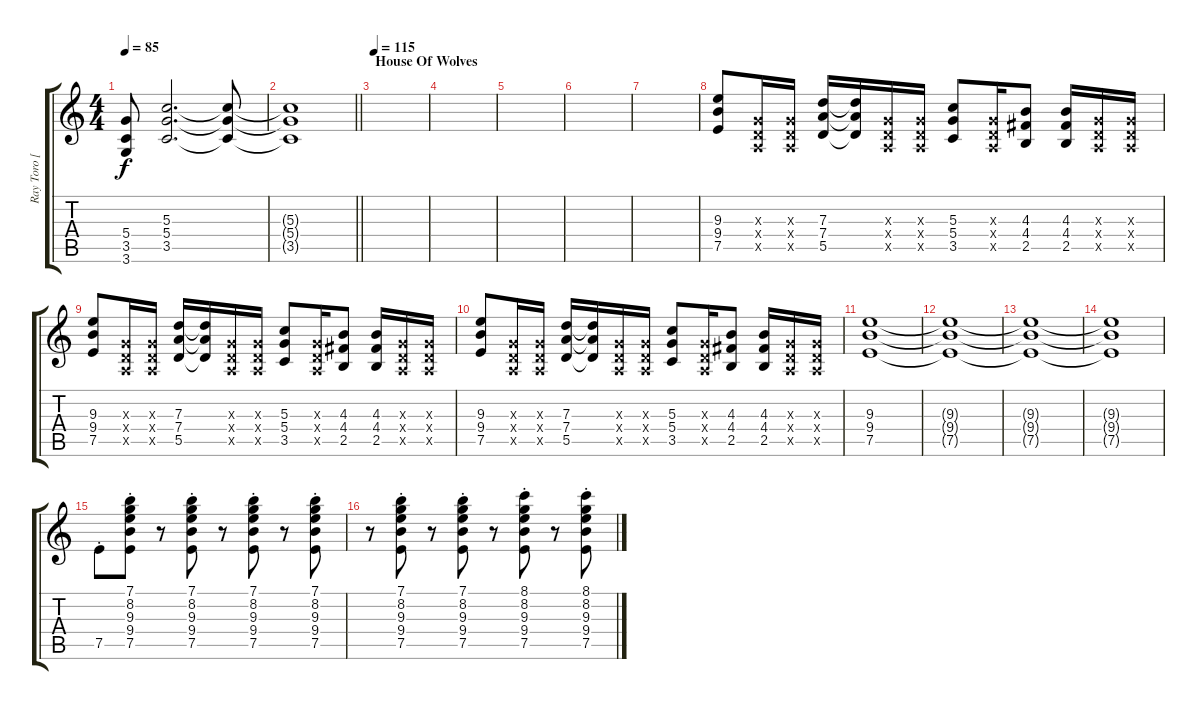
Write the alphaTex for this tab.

\track ("Ray Toro [Lead Guitar)" "Ray Toro [") {instrument overdrivenguitar}
\staff {score tabs}
\tuning (E4 B3 G3 D3 A2 E2) {hide}
\ts (4 4)
\tempo 85
\clef g2
\ks c
(5.4 3.5 3.6).8{dy f} (5.3 5.4 3.5).2{d volume 0} (5.3{t} 5.4{t} 3.5{t}).8 |
\barLineRight lightlight
(5.3{t} 5.4{t} 3.5{t}).1 |
\section ("" "House Of Wolves")
\tempo 115
|
|
|
|
|
(9.3 9.4 7.5).8{volume 14 instrument overdrivenguitar} (0.3{x} 0.4{x} 0.5{x}).16 (0.3{x} 0.4{x} 0.5{x}).16 (7.3 7.4 5.5).16 (7.3{t} 7.4{t} 5.5{t}).16 (0.3{x} 0.4{x} 0.5{x}).16 (0.3{x} 0.4{x} 0.5{x}).16 (5.3 5.4 3.5).8 (0.3{x} 0.4{x} 0.5{x}).16 (4.3 4.4 2.5).8 (4.3 4.4 2.5).16 (0.3{x} 0.4{x} 0.5{x}).16 (0.3{x} 0.4{x} 0.5{x}).16 |
(9.3 9.4 7.5).8 (0.3{x} 0.4{x} 0.5{x}).16 (0.3{x} 0.4{x} 0.5{x}).16 (7.3 7.4 5.5).16 (7.3{t} 7.4{t} 5.5{t}).16 (0.3{x} 0.4{x} 0.5{x}).16 (0.3{x} 0.4{x} 0.5{x}).16 (5.3 5.4 3.5).8 (0.3{x} 0.4{x} 0.5{x}).16 (4.3 4.4 2.5).8 (4.3 4.4 2.5).16 (0.3{x} 0.4{x} 0.5{x}).16 (0.3{x} 0.4{x} 0.5{x}).16 |
(9.3 9.4 7.5).8 (0.3{x} 0.4{x} 0.5{x}).16 (0.3{x} 0.4{x} 0.5{x}).16 (7.3 7.4 5.5).16 (7.3{t} 7.4{t} 5.5{t}).16 (0.3{x} 0.4{x} 0.5{x}).16 (0.3{x} 0.4{x} 0.5{x}).16 (5.3 5.4 3.5).8 (0.3{x} 0.4{x} 0.5{x}).16 (4.3 4.4 2.5).8 (4.3 4.4 2.5).16 (0.3{x} 0.4{x} 0.5{x}).16 (0.3{x} 0.4{x} 0.5{x}).16 |
(9.3 9.4 7.5).1 |
(9.3{t} 9.4{t} 7.5{t}).1 |
(9.3{t} 9.4{t} 7.5{t}).1 |
(9.3{t} 9.4{t} 7.5{t}).1 |
7.5{st}.8 (7.1{st} 8.2{st} 9.3{st} 9.4{st} 7.5{st}).8 r.8 (7.1{st} 8.2{st} 9.3{st} 9.4{st} 7.5{st}).8 r.8 (7.1{st} 8.2{st} 9.3{st} 9.4{st} 7.5{st}).8 r.8 (7.1{st} 8.2{st} 9.3{st} 9.4{st} 7.5{st}).8 |
r.8 (7.1{st} 8.2{st} 9.3{st} 9.4{st} 7.5{st}).8 r.8 (7.1{st} 8.2{st} 9.3{st} 9.4{st} 7.5{st}).8 r.8 (8.1{st} 8.2{st} 9.3{st} 9.4{st} 7.5{st}).8 r.8 (8.1{st} 8.2{st} 9.3{st} 9.4{st} 7.5{st}).8
